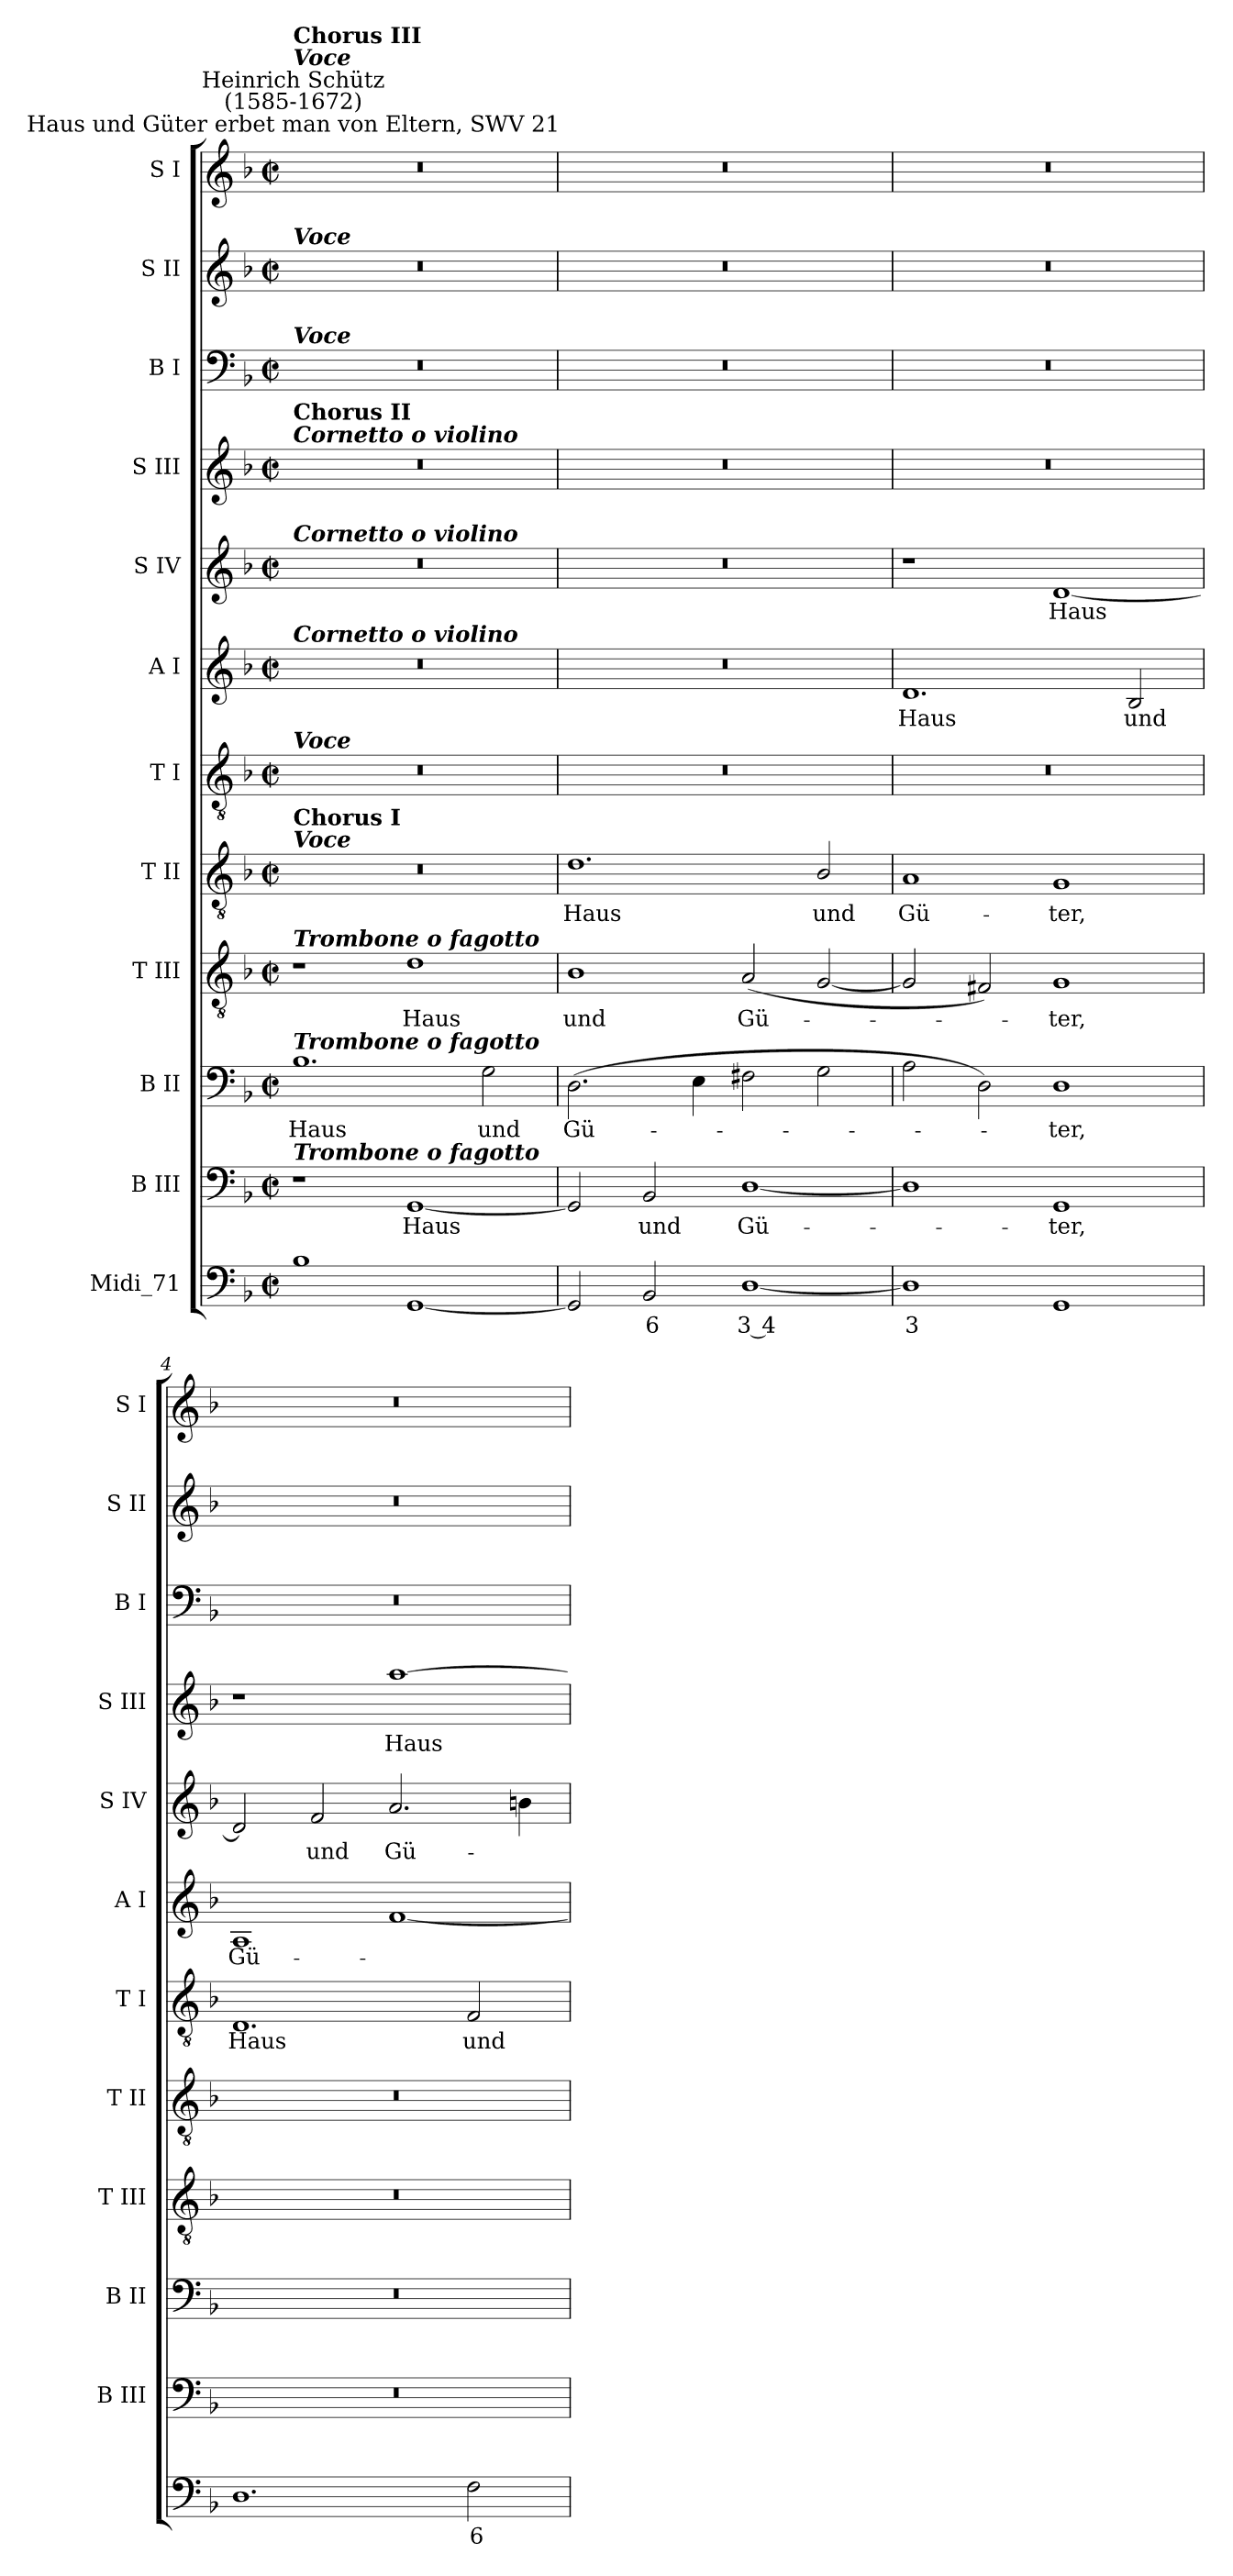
**kern	**text	**kern	**text	**kern	**text	**kern	**text	**kern	**text	**kern	**text	**kern	**text	**kern	**text	**kern	**text	**kern	**kern	**kern
*part12	*part12	*part11	*part11	*part10	*part10	*part9	*part9	*part8	*part8	*part7	*part7	*part6	*part6	*part5	*part5	*part4	*part4	*part3	*part2	*part1
*staff12	*staff12	*staff11	*staff11	*staff10	*staff10	*staff9	*staff9	*staff8	*staff8	*staff7	*staff7	*staff6	*staff6	*staff5	*staff5	*staff4	*staff4	*staff3	*staff2	*staff1
*I"Midi_71	*	*I"B III	*	*I"B II	*	*I"T III	*	*I"T II	*	*I"T I	*	*I"A I	*	*I"S IV	*	*I"S III	*	*I"B I	*I"S II	*I"S I
*	*	*I'B III	*	*I'B II	*	*I'T III	*	*I'T II	*	*I'T I	*	*I'A I	*	*I'S IV	*	*I'S III	*	*I'B I	*I'S II	*I'S I
*clefF4	*	*clefF4	*	*clefF4	*	*clefGv2	*	*clefGv2	*	*clefGv2	*	*clefG2	*	*clefG2	*	*clefG2	*	*clefF4	*clefG2	*clefG2
*k[b-]	*	*k[b-]	*	*k[b-]	*	*k[b-]	*	*k[b-]	*	*k[b-]	*	*k[b-]	*	*k[b-]	*	*k[b-]	*	*k[b-]	*k[b-]	*k[b-]
*F:	*	*F:	*	*F:	*	*F:	*	*F:	*	*F:	*	*F:	*	*F:	*	*F:	*	*F:	*F:	*F:
*M4/2	*	*M4/2	*	*M4/2	*	*M4/2	*	*M4/2	*	*M4/2	*	*M4/2	*	*M4/2	*	*M4/2	*	*M4/2	*M4/2	*M4/2
*met(c|)	*	*met(c|)	*	*met(c|)	*	*met(c|)	*	*met(c|)	*	*met(c|)	*	*met(c|)	*	*met(c|)	*	*met(c|)	*	*met(c|)	*met(c|)	*met(c|)
=1	=1	=1	=1	=1	=1	=1	=1	=1	=1	=1	=1	=1	=1	=1	=1	=1	=1	=1	=1	=1
!	!	!	!	!	!	!	!	!	!	!	!	!	!	!	!	!	!	!	!	!LO:TX:a:cj:t=Haus und Güter erbet man von Eltern, SWV 21
!	!	!	!	!	!	!	!	!	!	!	!	!	!	!	!	!	!	!	!	!LO:TX:a:cj:t=Heinrich Schütz\n(1585-1672)
!	!	!	!	!	!	!	!	!	!	!	!	!	!	!	!	!	!	!	!	!LO:TX:a:Bi:t=Voce
!	!	!	!	!	!	!	!	!	!	!	!	!	!	!	!	!	!	!	!	!LO:TX:a:B:t=Chorus III
!	!	!	!	!	!	!	!	!	!	!	!	!	!	!	!	!	!	!	!LO:TX:a:Bi:t=Voce	!
!	!	!	!	!	!	!	!	!	!	!	!	!	!	!	!	!	!	!LO:TX:a:Bi:t=Voce	!	!
!	!	!	!	!	!	!	!	!	!	!	!	!	!	!	!	!LO:TX:a:Bi:t=Cornetto o violino	!	!	!	!
!	!	!	!	!	!	!	!	!	!	!	!	!	!	!	!	!LO:TX:a:B:t=Chorus II	!	!	!	!
!	!	!	!	!	!	!	!	!	!	!	!	!	!	!LO:TX:a:Bi:t=Cornetto o violino	!	!	!	!	!	!
!	!	!	!	!	!	!	!	!	!	!	!	!LO:TX:a:Bi:t=Cornetto o violino	!	!	!	!	!	!	!	!
!	!	!	!	!	!	!	!	!	!	!LO:TX:a:Bi:t=Voce	!	!	!	!	!	!	!	!	!	!
!	!	!	!	!	!	!	!	!LO:TX:a:Bi:t=Voce	!	!	!	!	!	!	!	!	!	!	!	!
!	!	!	!	!	!	!	!	!LO:TX:a:B:t=Chorus I	!	!	!	!	!	!	!	!	!	!	!	!
!	!	!	!	!	!	!LO:TX:a:Bi:t=Trombone o fagotto	!	!	!	!	!	!	!	!	!	!	!	!	!	!
!	!	!	!	!LO:TX:a:Bi:t=Trombone o fagotto	!	!	!	!	!	!	!	!	!	!	!	!	!	!	!	!
!	!	!LO:TX:a:Bi:t=Trombone o fagotto	!	!	!	!	!	!	!	!	!	!	!	!	!	!	!	!	!	!
!	!	!	!	!	!LO:LY:b	!	!	!	!	!	!	!	!	!	!	!	!	!	!	!
1B-	.	1r	.	1.B-	Haus	1r	.	0r	.	0r	.	0r	.	0r	.	0r	.	0r	0r	0r
!	!	!	!LO:LY:b	!	!	!	!LO:LY:b	!	!	!	!	!	!	!	!	!	!	!	!	!
[1GG	.	[1GG	Haus	.	.	1d	Haus	.	.	.	.	.	.	.	.	.	.	.	.	.
!	!	!	!	!	!LO:LY:b	!	!	!	!	!	!	!	!	!	!	!	!	!	!	!
.	.	.	.	2G	und	.	.	.	.	.	.	.	.	.	.	.	.	.	.	.
=2	=2	=2	=2	=2	=2	=2	=2	=2	=2	=2	=2	=2	=2	=2	=2	=2	=2	=2	=2	=2
!	!	!	!	!	!LO:LY:b	!	!LO:LY:b	!	!LO:LY:b	!	!	!	!	!	!	!	!	!	!	!
2GG]	.	2GG]	.	(>2.D	Gü-	1B-	und	1.d	Haus	0r	.	0r	.	0r	.	0r	.	0r	0r	0r
!	!LO:LY:b	!	!LO:LY:b	!	!	!	!	!	!	!	!	!	!	!	!	!	!	!	!	!
2BB-	6	2BB-	und	.	.	.	.	.	.	.	.	.	.	.	.	.	.	.	.	.
.	.	.	.	4E	.	.	.	.	.	.	.	.	.	.	.	.	.	.	.	.
!	!LO:LY:b	!	!LO:LY:b	!	!	!	!LO:LY:b	!	!	!	!	!	!	!	!	!	!	!	!	!
[1D/	3 4	[1D/	Gü-	2F#X	.	(<2A	Gü-	.	.	.	.	.	.	.	.	.	.	.	.	.
!	!	!	!	!	!	!	!	!	!LO:LY:b	!	!	!	!	!	!	!	!	!	!	!
.	.	.	.	2G	.	[2G	.	2B-/	und	.	.	.	.	.	.	.	.	.	.	.
=3	=3	=3	=3	=3	=3	=3	=3	=3	=3	=3	=3	=3	=3	=3	=3	=3	=3	=3	=3	=3
!	!LO:LY:b	!	!	!	!	!	!	!	!LO:LY:b	!	!	!	!LO:LY:b	!	!	!	!	!	!	!
1D/]	3	1D/]	.	2A	.	2G]	.	1A	Gü-	0r	.	1.d	Haus	1r	.	0r	.	0r	0r	0r
.	.	.	.	2D)	.	2F#X)	.	.	.	.	.	.	.	.	.	.	.	.	.	.
!	!	!	!LO:LY:b	!	!LO:LY:b	!	!LO:LY:b	!	!LO:LY:b	!	!	!	!	!	!LO:LY:b	!	!	!	!	!
1GG	.	1GG	ter,	1D	ter,	1G	ter,	1G	-ter,	.	.	.	.	[1d	Haus	.	.	.	.	.
!	!	!	!	!	!	!	!	!	!	!	!	!	!LO:LY:b	!	!	!	!	!	!	!
.	.	.	.	.	.	.	.	.	.	.	.	2B-	und	.	.	.	.	.	.	.
=4	=4	=4	=4	=4	=4	=4	=4	=4	=4	=4	=4	=4	=4	=4	=4	=4	=4	=4	=4	=4
!	!	!	!	!	!	!	!	!	!	!	!LO:LY:b	!	!LO:LY:b	!	!	!	!	!	!	!
1.D	.	0r	.	0r	.	0r	.	0r	.	1.D	Haus	1A	Gü-	2d]	.	1r	.	0r	0r	0r
!	!	!	!	!	!	!	!	!	!	!	!	!	!	!	!LO:LY:b	!	!	!	!	!
.	.	.	.	.	.	.	.	.	.	.	.	.	.	2f	und	.	.	.	.	.
!	!	!	!	!	!	!	!	!	!	!	!	!	!	!	!LO:LY:b	!	!LO:LY:b	!	!	!
.	.	.	.	.	.	.	.	.	.	.	.	[1f	.	2.a	Gü-	[1aa	Haus	.	.	.
!	!LO:LY:b	!	!	!	!	!	!	!	!	!	!LO:LY:b	!	!	!	!	!	!	!	!	!
2F	6	.	.	.	.	.	.	.	.	2F	und	.	.	.	.	.	.	.	.	.
.	.	.	.	.	.	.	.	.	.	.	.	.	.	4bn	.	.	.	.	.	.
=	=	=	=	=	=	=	=	=	=	=	=	=	=	=	=	=	=	=	=	=
*-	*-	*-	*-	*-	*-	*-	*-	*-	*-	*-	*-	*-	*-	*-	*-	*-	*-	*-	*-	*-
